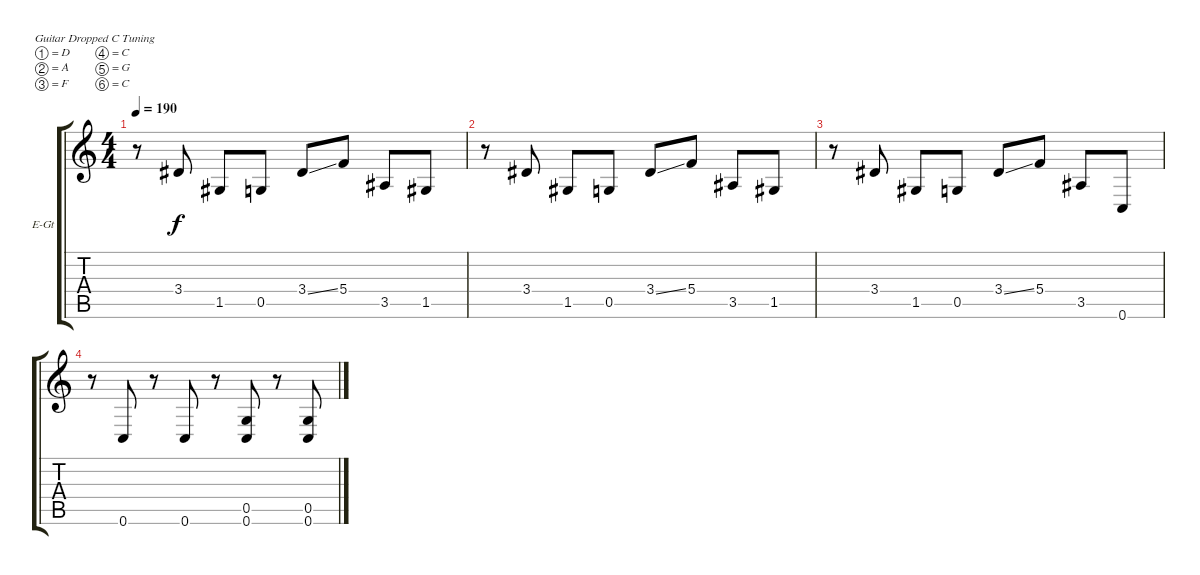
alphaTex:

\bracketExtendMode groupsimilarinstruments
\firstSystemTrackNameOrientation horizontal
\otherSystemsTrackNameOrientation horizontal
\track ("Track 1" "E-Gt") {instrument distortionguitar}
\staff {score tabs}
\tuning (D4 A3 F3 C3 G2 C2)
\ts (4 4)
\tempo 190
\clef g2
\ks c
r.8{dy f} 3.4.8 1.5.8 0.5.8 3.4{ss}.8 5.4.8 3.5.8 1.5.8 |
r.8 3.4.8 1.5.8 0.5.8 3.4{ss}.8 5.4.8 3.5.8 1.5.8 |
r.8 3.4.8 1.5.8 0.5.8 3.4{ss}.8 5.4.8 3.5.8 0.6.8 |
r.8 0.6.8 r.8 0.6.8 r.8 (0.5 0.6).8 r.8 (0.5 0.6).8
